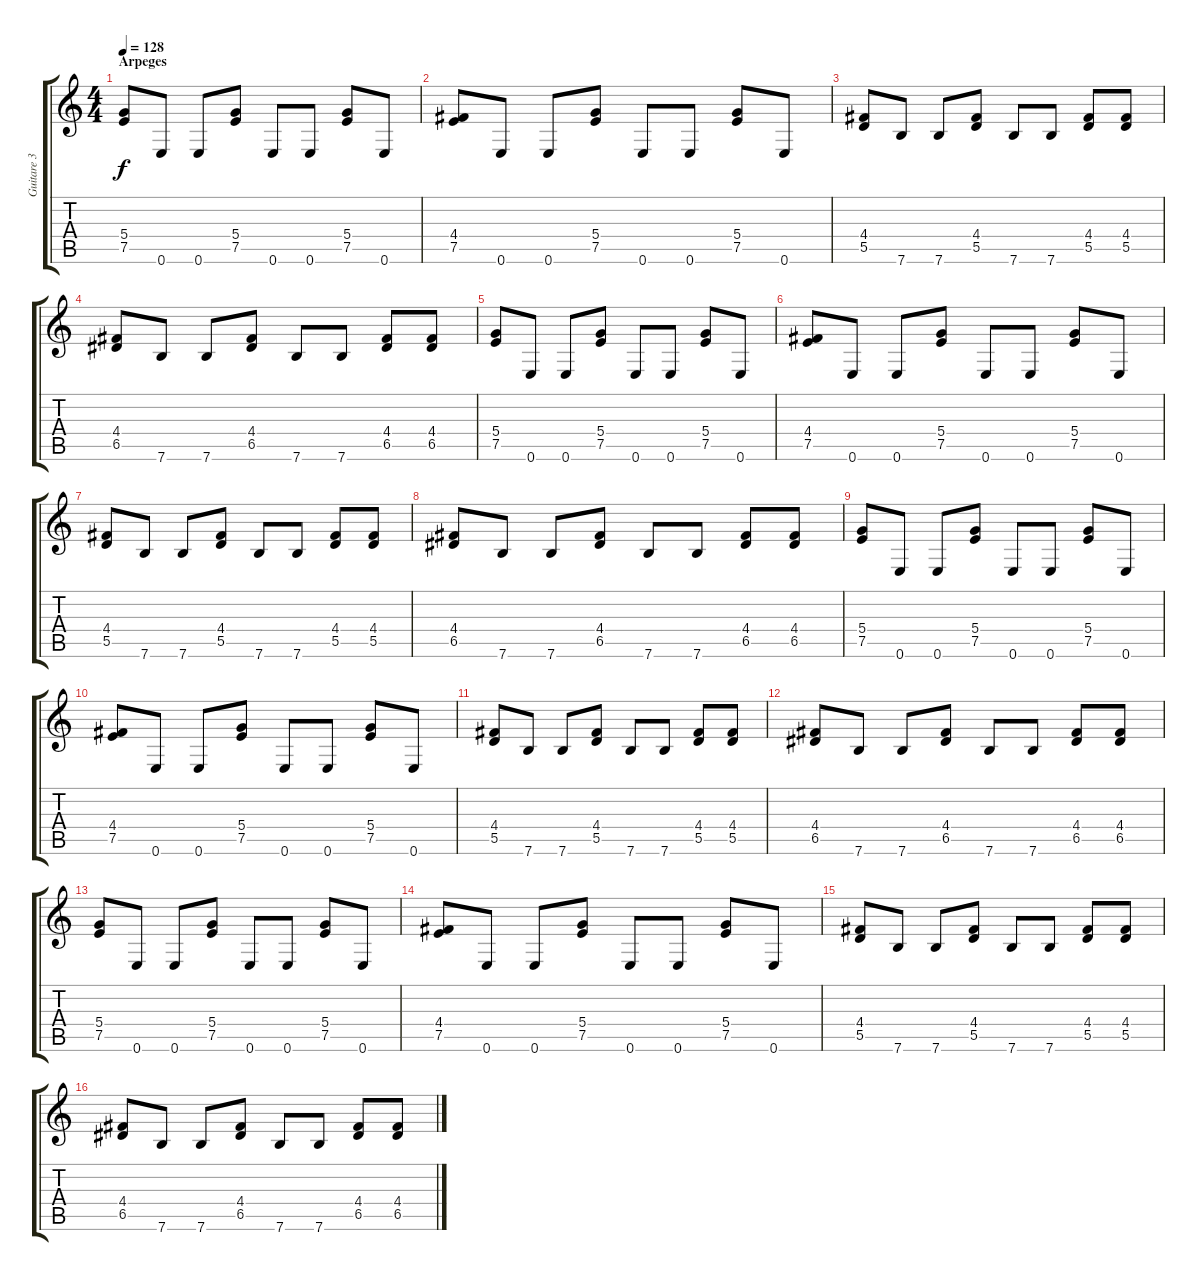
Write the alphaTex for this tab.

\track ("Guitare 3" "Guitare 3") {instrument distortionguitar}
\staff {score tabs}
\tuning (E4 B3 G3 D3 A2 E2) {hide}
\ts (4 4)
\section ("" "Arpeges")
\tempo 128
\clef g2
\ks c
(5.4 7.5).8{dy f} 0.6.8 0.6.8 (5.4 7.5).8 0.6.8 0.6.8 (5.4 7.5).8 0.6.8 |
(4.4 7.5).8 0.6.8 0.6.8 (5.4 7.5).8 0.6.8 0.6.8 (5.4 7.5).8 0.6.8 |
(4.4 5.5).8 7.6.8 7.6.8 (4.4 5.5).8 7.6.8 7.6.8 (4.4 5.5).8 (4.4 5.5).8 |
(4.4 6.5).8 7.6.8 7.6.8 (4.4 6.5).8 7.6.8 7.6.8 (4.4 6.5).8 (4.4 6.5).8 |
(5.4 7.5).8 0.6.8 0.6.8 (5.4 7.5).8 0.6.8 0.6.8 (5.4 7.5).8 0.6.8 |
(4.4 7.5).8 0.6.8 0.6.8 (5.4 7.5).8 0.6.8 0.6.8 (5.4 7.5).8 0.6.8 |
(4.4 5.5).8 7.6.8 7.6.8 (4.4 5.5).8 7.6.8 7.6.8 (4.4 5.5).8 (4.4 5.5).8 |
(4.4 6.5).8 7.6.8 7.6.8 (4.4 6.5).8 7.6.8 7.6.8 (4.4 6.5).8 (4.4 6.5).8 |
(5.4 7.5).8 0.6.8 0.6.8 (5.4 7.5).8 0.6.8 0.6.8 (5.4 7.5).8 0.6.8 |
(4.4 7.5).8 0.6.8 0.6.8 (5.4 7.5).8 0.6.8 0.6.8 (5.4 7.5).8 0.6.8 |
(4.4 5.5).8 7.6.8 7.6.8 (4.4 5.5).8 7.6.8 7.6.8 (4.4 5.5).8 (4.4 5.5).8 |
(4.4 6.5).8 7.6.8 7.6.8 (4.4 6.5).8 7.6.8 7.6.8 (4.4 6.5).8 (4.4 6.5).8 |
(5.4 7.5).8 0.6.8 0.6.8 (5.4 7.5).8 0.6.8 0.6.8 (5.4 7.5).8 0.6.8 |
(4.4 7.5).8 0.6.8 0.6.8 (5.4 7.5).8 0.6.8 0.6.8 (5.4 7.5).8 0.6.8 |
(4.4 5.5).8 7.6.8 7.6.8 (4.4 5.5).8 7.6.8 7.6.8 (4.4 5.5).8 (4.4 5.5).8 |
(4.4 6.5).8 7.6.8 7.6.8 (4.4 6.5).8 7.6.8 7.6.8 (4.4 6.5).8 (4.4 6.5).8
